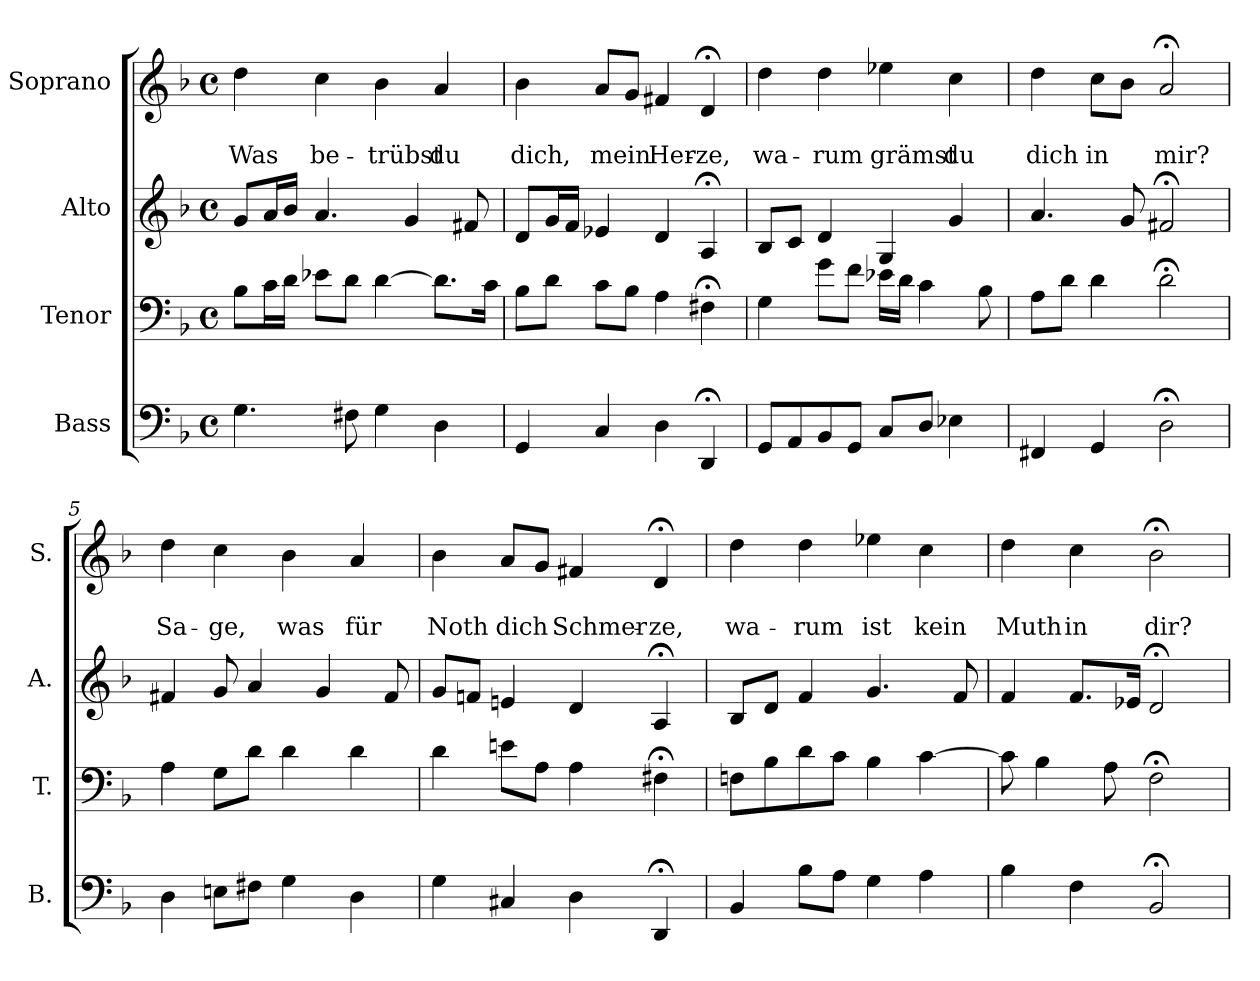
**kern	**kern	**kern	**kern	**text	**text
*part4	*part3	*part2	*part1	*part1	*part1
*staff4	*staff3	*staff2	*staff1	*staff1	*staff1
*I"Bass	*I"Tenor	*I"Alto	*I"Soprano	*	*
*I'B.	*I'T.	*I'A.	*I'S.	*	*
*clefF4	*clefF4	*clefG2	*clefG2	*	*
*k[b-]	*k[b-]	*k[b-]	*k[b-]	*	*
*F:	*F:	*F:	*d:	*	*
*M4/4	*M4/4	*M4/4	*M4/4	*	*
*met(c)	*met(c)	*met(c)	*met(c)	*	*
=1	=1	=1	=1	=1	=1
4.G\	8B-\L	8g/L	4dd\	.	Was
.	16c\L	16a/L	.	.	.
.	16d\JJ	16b-/JJ	.	.	.
.	8e-X\L	4.a/	4cc\	.	be-
8F#X\	8d\J	.	.	.	.
4G\	[4d\	.	4b-\	.	-trübst
.	.	4g/	.	.	.
4D\	8.d\L]	.	4a/	.	du
.	.	8f#X/	.	.	.
.	16c\Jk	.	.	.	.
=2	=2	=2	=2	=2	=2
4GG/	8B-\L	8d/L	4b-\	.	dich,
.	8d\J	16g/L	.	.	.
.	.	16f/JJ	.	.	.
4C/	8c\L	4e-X/	8a/L	.	mein
.	8B-\J	.	8g/J	.	.
4D\	4A\	4d/	4f#X/	.	Her-
4DD;</	4F#X;<\	4A;</	4d;</	.	-ze,
=3	=3	=3	=3	=3	=3
8GG/L	4G\	8B-/L	4dd\	.	wa-
8AA/	.	8c/J	.	.	.
8BB-/	8g\L	4d/	4dd\	.	-rum
8GG/J	8f\J	.	.	.	.
8C/L	16e-X\LL	4G/	4ee-X\	.	grämst
.	16d\JJ	.	.	.	.
8D/J	4c\	.	.	.	.
4E-X\	.	4g/	4cc\	.	du
.	8B-\	.	.	.	.
=4	=4	=4	=4	=4	=4
4FF#X/	8A\L	4.a/	4dd\	.	dich
.	8d\J	.	.	.	.
4GG/	4d\	.	8cc\L	.	in
.	.	8g/	8b-\J	.	.
2D;<\	2d;<\	2f#X;</	2a;</	.	mir?
!!LO:LB:g=z
=5	=5	=5	=5	=5	=5
4D\	4A\	4f#X/	4dd\	.	Sa-
8En\L	8G\L	8g/	4cc\	.	-ge,
8F#X\J	8d\J	4a/	.	.	.
4G\	4d\	.	4b-\	.	was
.	.	4g/	.	.	.
4D\	4d\	.	4a/	.	für
.	.	8f#/	.	.	.
=6	=6	=6	=6	=6	=6
4G\	4d\	8g/L	4b-\	.	Noth
.	.	8fn/J	.	.	.
4C#X/	8en\L	4en/	8a/L	.	dich
.	8A\J	.	8g/J	.	.
4D\	4A\	4d/	4f#X/	.	Schmer-
4DD;</	4F#X;<\	4A;</	4d;</	.	-ze,
=7	=7	=7	=7	=7	=7
4BB-/	8Fn\L	8B-/L	4dd\	.	wa-
.	8B-\	8d/J	.	.	.
8B-\L	8d\	4f/	4dd\	.	-rum
8A\J	8c\J	.	.	.	.
4G\	4B-\	4.g/	4ee-X\	.	ist
4A\	[4c\	.	4cc\	.	kein
.	.	8f/	.	.	.
=8	=8	=8	=8	=8	=8
4B-\	8c\]	4f/	4dd\	.	Muth
.	4B-\	.	.	.	.
4F\	.	8.f/L	4cc\	.	in
.	8A\	.	.	.	.
.	.	16e-X/Jk	.	.	.
2BB-;</	2F;<\	2d;</	2b-;<\	.	dir?
=	=	=	=	=	=
*-	*-	*-	*-	*-	*-
